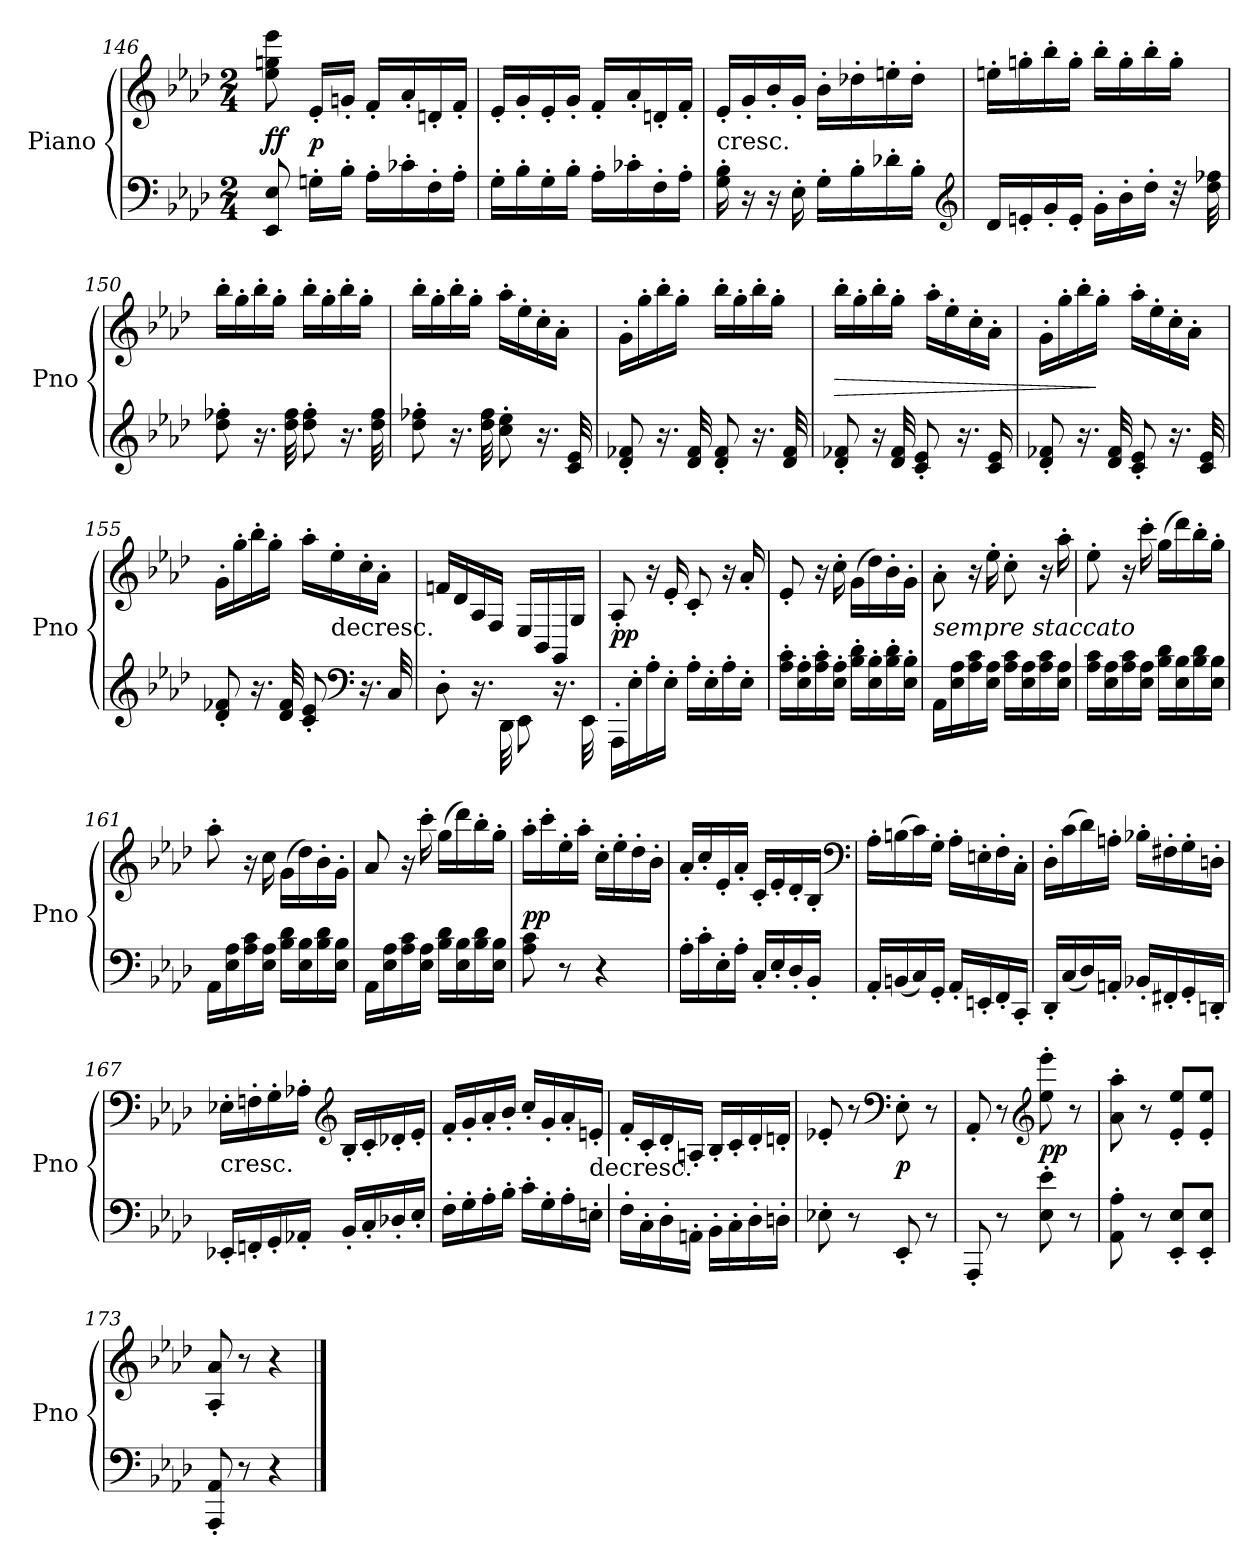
**kern	**kern	**dynam
*part1	*part1	*part1
*staff2	*staff1	*staff1/2
*I"Piano	*	*
*I'Pno	*	*
*clefF4	*clefG2	*
*k[b-e-a-d-]	*k[b-e-a-d-]	*
*A-:	*A-:	*
*M2/4	*M2/4	*
=146	=146	=146
8EE- 8E-	8ee- 8ggn 8eee-	ff
16Gn'LL	16e-'LL	p
16B-'JJ	16gn'JJ	.
16A-'LL	16f'LL	.
16c-X'	16a-'	.
16F'	16dn'	.
16A-'JJ	16f'JJ	.
=147	=147	=147
16G'LL	16e-'LL	.
16B-'	16g'	.
16G'	16e-'	.
16B-'JJ	16g'JJ	.
16A-'LL	16f'LL	.
16c-X'	16a-'	.
16F'	16dn'	.
16A-'JJ	16f'JJ	.
=148	=148	=148
!	!LO:TX:c:t=cresc.	!
16G' 16B-'	16e-'LL	.
16r	16g'	.
16r	16b-'	.
16E-'	16g'JJ	.
16G'LL	16b-'LL	.
16B-'	16dd-X'	.
16d-X'	16een'	.
16B-'JJ	16dd-'JJ	.
*clefG2	*	*
=149	=149	=149
16d-LL	16een'LL	.
16en'	16ggn'	.
16g'	16bb-'	.
16e'JJ	16gg'JJ	.
16g'LL	16bb-'LL	.
16b-'	16gg'	.
16dd-'JJ	16bb-'	.
32r	16gg'JJ	.
32dd- 32ff-X	.	.
=150	=150	=150
8dd-' 8ff-X'	16bb-'LL	.
.	16gg'	.
16.r	16bb-'	.
.	16gg'JJ	.
32dd- 32ff-	.	.
8dd-' 8ff-'	16bb-'LL	.
.	16gg'	.
16.r	16bb-'	.
.	16gg'JJ	.
32dd- 32ff-	.	.
=151	=151	=151
8dd-' 8ff-X'	16bb-'LL	.
.	16gg'	.
16.r	16bb-'	.
.	16gg'JJ	.
32dd- 32ff-	.	.
8cc' 8ee-'	16aa-'LL	.
.	16ee-'	.
16.r	16cc'	.
.	16a-'JJ	.
32c 32e-	.	.
=152	=152	=152
8d-' 8f-X'	16g'LL	.
.	16gg'	.
16.r	16bb-'	.
.	16gg'JJ	.
32d- 32f-	.	.
8d-' 8f-'	16bb-'LL	.
.	16gg'	.
16.r	16bb-'	.
.	16gg'JJ	.
32d- 32f-	.	.
=153	=153	=153
8d-' 8f-X'	16bb-'LL	>
.	16gg'	.
16r	16bb-'	.
32d- 32f-	16gg'JJ	.
8c' 8e-'	.	.
.	16aa-'LL	.
.	16ee-'	.
16.r	.	.
.	16cc'	.
16c 16e-	16a-'JJ	.
=154	=154	=154
8d-' 8f-X'	16g'LL	.
.	16gg'	.
16.r	16bb-'	.
.	16gg'JJ	]
32d- 32f-	.	.
8c' 8e-'	16aa-'LL	.
.	16ee-'	.
16.r	16cc'	.
.	16a-'JJ	.
32c 32e-	.	.
=155	=155	=155
8d-' 8f-X'	16g'LL	.
.	16gg'	.
16.r	16bb-'	.
.	16gg'JJ	.
32d- 32f-	.	.
8c' 8e-'	16aa-'LL	.
!	!LO:TX:c:t=decresc.	!
.	16ee-'	.
*clefF4	*	*
16.r	16cc'	.
.	16a-'JJ	.
32C	.	.
=156	=156	=156
8D-'	16fnLL	.
.	16d-	.
16.r	16A-/	.
.	16F/JJ	.
32DD-\	.	.
8EE-\	16E-/LL	.
.	16BB-/	.
16.r	16GG/	.
.	16G/JJ	.
32EE-\	.	.
=157	=157	=157
16AAA-'>\LL	8A-'/	pp
16E-'>\	.	.
16A-'	16r	.
16E-'JJ	16e-'	.
16A-'LL	8c'	.
16E-'	.	.
16A-'	16r	.
16E-'JJ	16a-'	.
=158	=158	=158
16A-' 16c'LL	8e-'	.
16E-' 16A-'	.	.
16A-' 16c'	16r	.
16E-' 16A-'JJ	16cc'	.
16B-' 16d-'LL	(16g\LL	.
16E-' 16B-'	16dd-\)	.
16B-' 16d-'	16b-'\	.
16E-' 16B-'JJ	16g'\JJ	.
=159	=159	=159
!	!LO:TX:c:i:t=sempre staccato	!
16AA-LL	8a-'\	.
16E- 16A-	.	.
16A- 16c	16r	.
16E- 16A-JJ	16ee-'	.
16A- 16cLL	8cc'	.
16E- 16A-	.	.
16A- 16c	16r	.
16E- 16A-JJ	16aa-'	.
=160	=160	=160
16A- 16cLL	8ee-'	.
16E- 16A-	.	.
16A- 16c	16r	.
16E- 16A-JJ	16ccc'	.
16B- 16d-LL	(16ggLL	.
16E- 16B-	16ddd-)	.
16B- 16d-	16bb-'	.
16E- 16B-JJ	16gg'JJ	.
=161	=161	=161
16AA-LL	8aa-'	.
16E- 16A-	.	.
16A- 16c	16r	.
16E- 16A-JJ	16cc	.
16B- 16d-LL	(16g\LL	.
16E- 16B-	16dd-\)	.
16B- 16d-	16b-'\	.
16E- 16B-JJ	16g'\JJ	.
=162	=162	=162
16AA-LL	8a-	.
16E- 16A-	.	.
16A- 16c	16r	.
16E- 16A-JJ	16ccc'	.
16B- 16d-LL	(16ggLL	.
16E- 16B-	16ddd-)	.
16B- 16d-	16bb-'	.
16E- 16B-JJ	16gg'JJ	.
=163	=163	=163
8A- 8c	16aa-'LL	pp
.	16ccc'	.
8r	16ee-'	.
.	16aa-'JJ	.
4r	16cc'LL	.
.	16ee-'	.
.	16dd-'	.
.	16b-'JJ	.
=164	=164	=164
16A-'LL	16a-'LL	.
16c'	16cc'	.
16E-'	16e-'	.
16A-'JJ	16a-'JJ	.
16C'LL	16c'LL	.
16E-'	16e-'	.
16D-'	16d-'	.
16BB-'JJ	16B-'JJ	.
*	*clefF4	*
=165	=165	=165
16AA-'LL	16A-'LL	.
(16BBn	(16Bn	.
16C)	16c)	.
16GG'JJ	16G'JJ	.
16AA-'LL	16A-'LL	.
16EEn'	16En'	.
16FF'	16F'	.
16CC'JJ	16C'JJ	.
=166	=166	=166
16DD-'LL	16D-'LL	.
(16C	(16c	.
16D-)	16d-)	.
16AAn'JJ	16An'JJ	.
16BB-X'LL	16B-X'LL	.
16FF#X'	16F#X'	.
16GG'	16G'	.
16DDn'JJ	16Dn'JJ	.
=167	=167	=167
!	!LO:TX:c:t=cresc.	!
16EE-X'LL	16E-X'LL	.
16FFn'	16Fn'	.
16GG'	16G'	.
16AA-X'JJ	16A-X'JJ	.
*	*clefG2	*
16BB-'LL	16B-'LL	.
16C'	16c'	.
16D-X'	16d-X'	.
16E-'JJ	16e-'JJ	.
=168	=168	=168
16F'LL	16f'LL	.
16G'	16g'	.
16A-'	16a-'	.
16B-'JJ	16b-'JJ	.
16c'LL	16cc'LL	.
16G'	16g'	.
16A-'	16a-'	.
!	!LO:TX:c:t=decresc.	!
16En'JJ	16en'JJ	.
=169	=169	=169
16F'\LL	16f'LL	.
16C'\	16c'	.
16D-'\	16d-'	.
16AAn'\JJ	16An'JJ	.
16BB-'\LL	16B-'LL	.
16C'\	16c'	.
16D-'\	16d-'	.
16Dn'\JJ	16dn'JJ	.
=170	=170	=170
8E-X'	8e-X'	.
8r	8r	.
*	*clefF4	*
8EE-'	8E-'	p
8r	8r	.
=171	=171	=171
8AAA-'	8AA-'	.
8r	8r	.
*	*clefG2	*
8E-' 8e-'	8ee-' 8eee-'	pp
8r	8r	.
=172	=172	=172
8AA-' 8A-'	8a-' 8aa-'	.
8r	8r	.
8EE-' 8E-'L	8e-' 8ee-'L	.
8EE-' 8E-'J	8e-' 8ee-'J	.
=173	=173	=173
8AAA-' 8AA-'	8A-' 8a-'	.
8r	8r	.
4r	4r	.
==	==	==
*-	*-	*-
